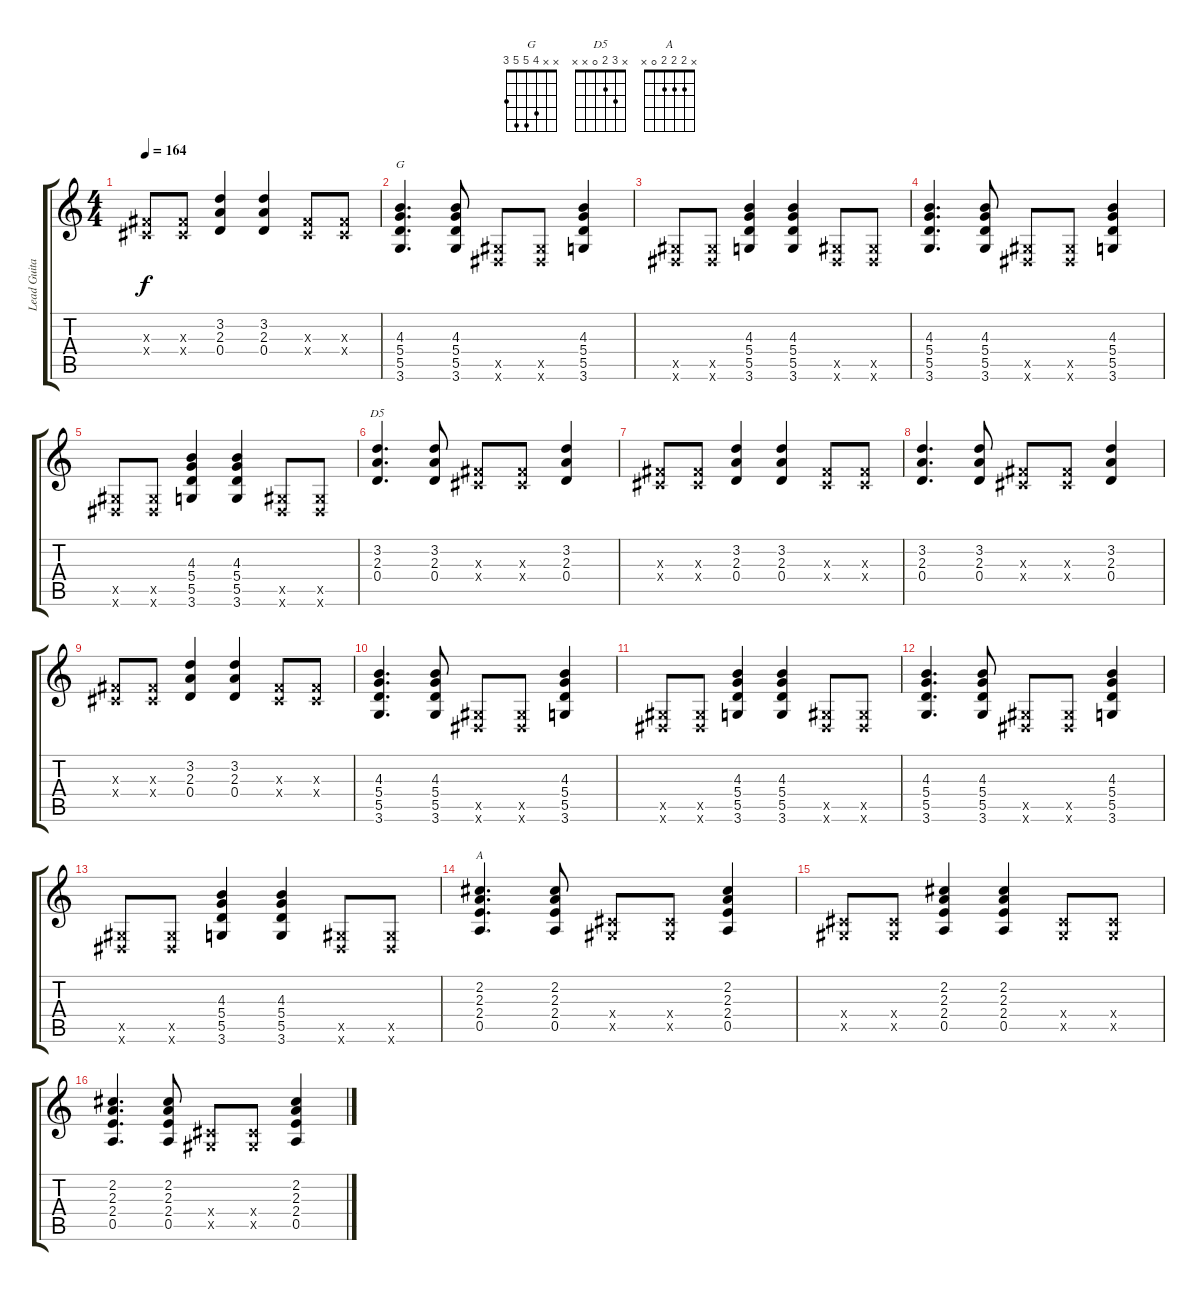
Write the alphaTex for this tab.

\track ("Lead Guitar: Slash" "Lead Guita") {instrument distortionguitar}
\staff {score tabs}
\tuning (E4 B3 G3 D3 A2 E2) {hide}
\chord ("G" x x 4 5 5 3)
\chord ("D5" x 3 2 0 x x)
\chord ("A" x 2 2 2 0 x)
\ts (4 4)
\tempo 164
\clef g2
\ks c
(-1.3{x} -1.4{x}).8{dy f} (-1.3{x} -1.4{x}).8 (3.2 2.3 0.4).4 (3.2 2.3 0.4).4 (-1.3{x} -1.4{x}).8 (-1.3{x} -1.4{x}).8 |
(4.3 5.4 5.5 3.6).4{d ch "G"} (4.3 5.4 5.5 3.6).8 (-1.5{x} -1.6{x}).8 (-1.5{x} -1.6{x}).8 (4.3 5.4 5.5 3.6).4 |
(-1.5{x} -1.6{x}).8 (-1.5{x} -1.6{x}).8 (4.3 5.4 5.5 3.6).4 (4.3 5.4 5.5 3.6).4 (-1.5{x} -1.6{x}).8 (-1.5{x} -1.6{x}).8 |
(4.3 5.4 5.5 3.6).4{d} (4.3 5.4 5.5 3.6).8 (-1.5{x} -1.6{x}).8 (-1.5{x} -1.6{x}).8 (4.3 5.4 5.5 3.6).4 |
(-1.5{x} -1.6{x}).8 (-1.5{x} -1.6{x}).8 (4.3 5.4 5.5 3.6).4 (4.3 5.4 5.5 3.6).4 (-1.5{x} -1.6{x}).8 (-1.5{x} -1.6{x}).8 |
(3.2 2.3 0.4).4{d ch "D5"} (3.2 2.3 0.4).8 (-1.3{x} -1.4{x}).8 (-1.3{x} -1.4{x}).8 (3.2 2.3 0.4).4 |
(-1.3{x} -1.4{x}).8 (-1.3{x} -1.4{x}).8 (3.2 2.3 0.4).4 (3.2 2.3 0.4).4 (-1.3{x} -1.4{x}).8 (-1.3{x} -1.4{x}).8 |
(3.2 2.3 0.4).4{d} (3.2 2.3 0.4).8 (-1.3{x} -1.4{x}).8 (-1.3{x} -1.4{x}).8 (3.2 2.3 0.4).4 |
(-1.3{x} -1.4{x}).8 (-1.3{x} -1.4{x}).8 (3.2 2.3 0.4).4 (3.2 2.3 0.4).4 (-1.3{x} -1.4{x}).8 (-1.3{x} -1.4{x}).8 |
(4.3 5.4 5.5 3.6).4{d} (4.3 5.4 5.5 3.6).8 (-1.5{x} -1.6{x}).8 (-1.5{x} -1.6{x}).8 (4.3 5.4 5.5 3.6).4 |
(-1.5{x} -1.6{x}).8 (-1.5{x} -1.6{x}).8 (4.3 5.4 5.5 3.6).4 (4.3 5.4 5.5 3.6).4 (-1.5{x} -1.6{x}).8 (-1.5{x} -1.6{x}).8 |
(4.3 5.4 5.5 3.6).4{d} (4.3 5.4 5.5 3.6).8 (-1.5{x} -1.6{x}).8 (-1.5{x} -1.6{x}).8 (4.3 5.4 5.5 3.6).4 |
(-1.5{x} -1.6{x}).8 (-1.5{x} -1.6{x}).8 (4.3 5.4 5.5 3.6).4 (4.3 5.4 5.5 3.6).4 (-1.5{x} -1.6{x}).8 (-1.5{x} -1.6{x}).8 |
(2.2 2.3 2.4 0.5).4{d ch "A"} (2.2 2.3 2.4 0.5).8 (-1.4{x} -1.5{x}).8 (-1.4{x} -1.5{x}).8 (2.2 2.3 2.4 0.5).4 |
(-1.4{x} -1.5{x}).8 (-1.4{x} -1.5{x}).8 (2.2 2.3 2.4 0.5).4 (2.2 2.3 2.4 0.5).4 (-1.4{x} -1.5{x}).8 (-1.4{x} -1.5{x}).8 |
(2.2 2.3 2.4 0.5).4{d} (2.2 2.3 2.4 0.5).8 (-1.4{x} -1.5{x}).8 (-1.4{x} -1.5{x}).8 (2.2 2.3 2.4 0.5).4
